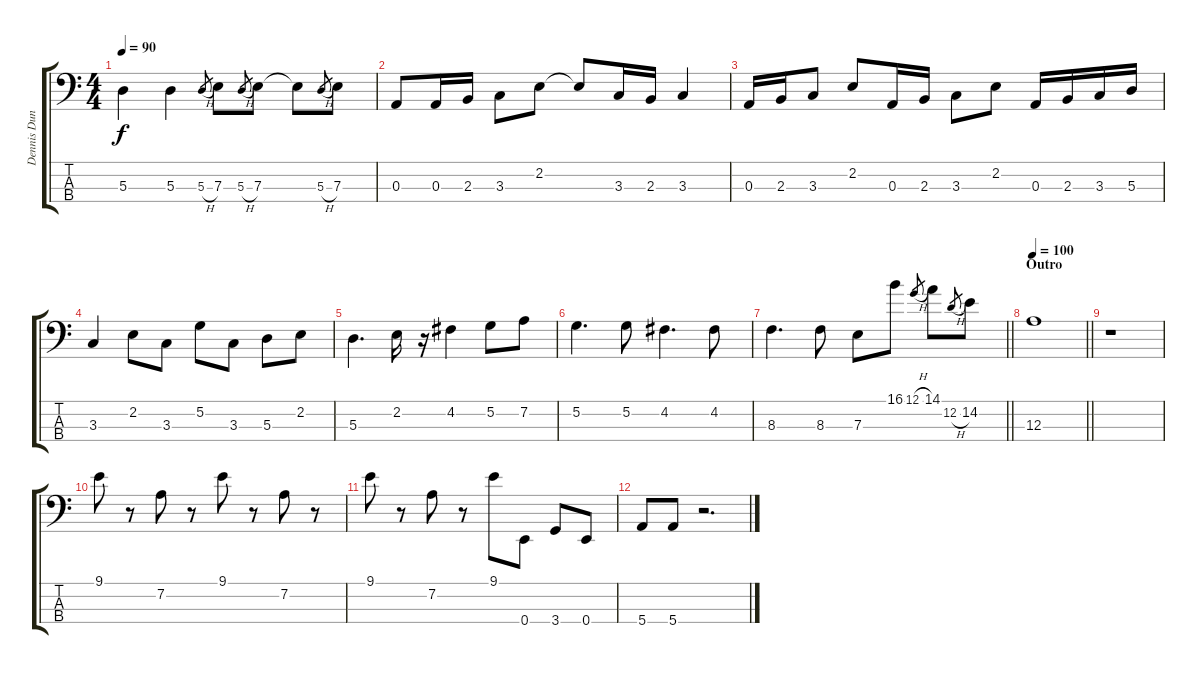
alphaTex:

\track ("Dennis Dunaway" "Dennis Dun") {instrument electricbasspick}
\staff {score tabs}
\tuning (G2 D2 A1 E1) {hide}
\ts (4 4)
\tempo 90
\clef f4
\ks c
5.3.4{dy f} 5.3.4 5.3{h}.8{gr} 7.3.8 5.3{h}.8{gr} 7.3.8 7.3{t}.8 5.3{h}.8{gr} 7.3.8 |
0.3.8 0.3.16 2.3.16 3.3.8 2.2.8 2.2{t}.8 3.3.16 2.3.16 3.3.4 |
0.3.16 2.3.16 3.3.8 2.2.8 0.3.16 2.3.16 3.3.8 2.2.8 0.3.16 2.3.16 3.3.16 5.3.16 |
3.3.4 2.2.8 3.3.8 5.2.8 3.3.8 5.3.8 2.2.8 |
5.3.4{d} 2.2.16 r.16 4.2.4 5.2.8 7.2.8 |
5.2.4{d} 5.2.8 4.2.4{d} 4.2.8 |
\barLineRight lightlight
8.3.4{d} 8.3.8 7.3.8 16.1.8 12.1{h}.8{gr} 14.1.8 12.2{h}.8{gr} 14.2.8 |
\section ("" "Outro")
\tempo 100
\barLineRight lightlight
12.3.1 |
r.1 |
9.1.8 r.8 7.2.8 r.8 9.1.8 r.8 7.2.8 r.8 |
9.1.8 r.8 7.2.8 r.8 9.1.8 0.4.8 3.4.8 0.4.8 |
5.4.8 5.4.8 r.2{d}
